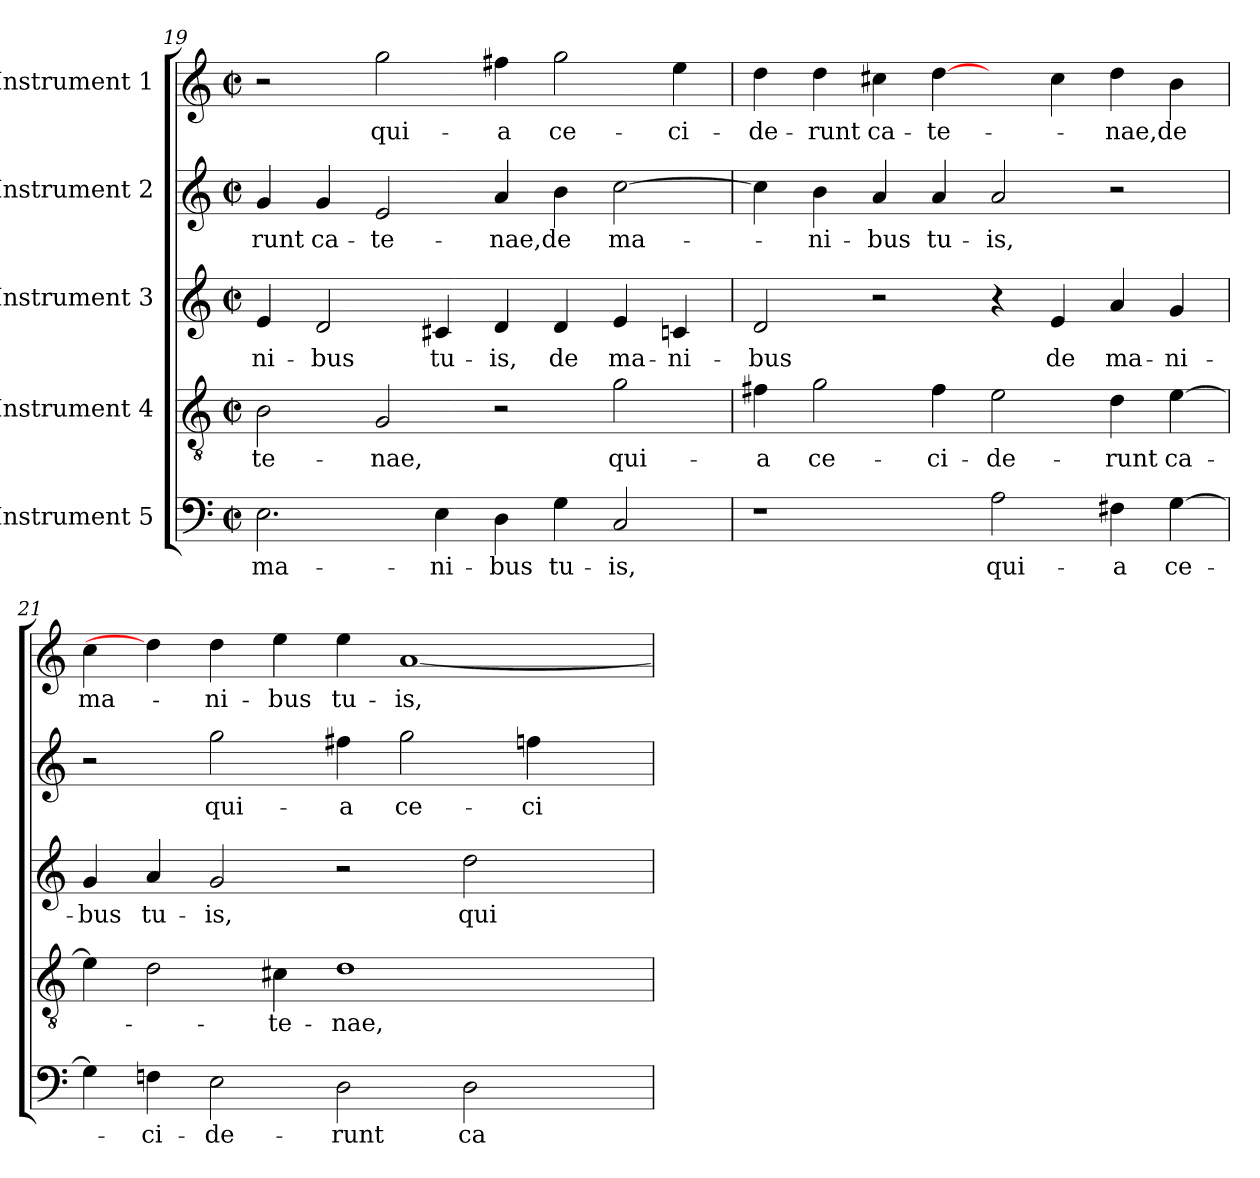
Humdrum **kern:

**kern	**text	**kern	**text	**kern	**text	**kern	**text	**kern	**text
*part5	*part5	*part4	*part4	*part3	*part3	*part2	*part2	*part1	*part1
*staff5	*staff5	*staff4	*staff4	*staff3	*staff3	*staff2	*staff2	*staff1	*staff1
*I"Instrument 5	*	*I"Instrument 4	*	*I"Instrument 3	*	*I"Instrument 2	*	*I"Instrument 1	*
*clefF4	*	*clefGv2	*	*clefG2	*	*clefG2	*	*clefG2	*
*M2/2	*	*M2/2	*	*M2/2	*	*M2/2	*	*M2/2	*
*met(c|)	*	*met(c|)	*	*met(c|)	*	*met(c|)	*	*met(c|)	*
=19	=19	=19	=19	=19	=19	=19	=19	=19	=19
!	!LO:LY:b:cj	!	!LO:LY:b:cj	!	!LO:LY:b	!	!LO:LY:b:cj	!	!
2.E\	ma-	2B\	-te-	4e/	-ni-	4g/	-runt	2r	.
!	!	!	!	!	!LO:LY:b:cj	!	!LO:LY:b	!	!
.	.	.	.	2d/	-bus	4g/	ca-	.	.
!	!	!	!LO:LY:b:cj	!	!	!	!LO:LY:b:rj	!	!LO:LY:b:cj
.	.	2G/	-nae,	.	.	2e/	-te-	2gg\	qui-
!	!LO:LY:b	!	!	!	!LO:LY:b:cj	!	!	!	!
4E\	-ni-	.	.	4c#X/	tu-	.	.	.	.
!	!LO:LY:b:cj	!	!	!	!LO:LY:b:cj	!	!LO:LY:b	!	!LO:LY:b:cj
4D\	-bus	2r	.	4d/	-is,	4a/	-nae,de	4ff#X\	-a
!	!LO:LY:b	!	!	!	!LO:LY:b:cj	!	!	!	!LO:LY:b:cj
4G\	tu-	.	.	4d/	de	4b\	.	2gg\	ce-
!	!LO:LY:b:rj	!	!LO:LY:b:cj	!	!LO:LY:b:cj	!	!LO:LY:b:cj	!	!
2C/	-is,	2g\	qui-	4e/	ma-	[>2cc\	ma-	.	.
!	!	!	!	!	!LO:LY:b:rj	!	!	!	!LO:LY:b:cj
.	.	.	.	4c/	-ni-	.	.	4ee\	-ci-
=20	=20	=20	=20	=20	=20	=20	=20	=20	=20
!	!	!	!LO:LY:b:cj	!	!LO:LY:b:cj	!	!	!	!LO:LY:b
1r	.	4f#X\	-a	2d/	-bus	4cc\]	.	4dd\	-de-
!	!	!	!LO:LY:b:cj	!	!	!	!LO:LY:b	!	!LO:LY:b:cj
.	.	2g\	ce-	.	.	4b\	-ni-	4dd\	-runt
!	!	!	!	!	!	!	!LO:LY:b:cj	!	!LO:LY:b:cj
.	.	.	.	2r	.	4a/	-bus	4cc#X\	ca-
!	!	!	!LO:LY:b	!	!	!	!LO:LY:b	!	!LO:LY:b:cj
.	.	4f#\	-ci-	.	.	4a/	tu-	[4dd\	-te-
!	!LO:LY:b:cj	!	!LO:LY:b:rj	!	!	!	!LO:LY:b:rj	!	!
2A\	qui-	2e\	-de-	4r	.	2a/	-is,	4ryy	.
!	!	!	!	!	!LO:LY:b:cj	!	!	!	!
.	.	.	.	4e/	de	.	.	4cc#\	.
!	!LO:LY:b:cj	!	!LO:LY:b:cj	!	!LO:LY:b	!	!	!	!LO:LY:b
4F#X\	-a	4d\	-runt	4a/	ma-	2r	.	4dd\	-nae,de
!	!LO:LY:b:cj	!	!LO:LY:b:cj	!	!LO:LY:b:cj	!	!	!	!
[<4G\	ce-	[<4e\	ca-	4g/	-ni-	.	.	4b\	.
!!LO:PB:g=z
=21	=21	=21	=21	=21	=21	=21	=21	=21	=21
!	!	!	!	!	!LO:LY:b:cj	!	!	!	!LO:LY:b:cj
4G\]	.	4e\]	.	4g/	-bus	2r	.	4cc\	ma-
!	!LO:LY:b:cj	!	!	!	!LO:LY:b:cj	!	!	!	!
4Fn\	-ci-	2d\	.	4a/	tu-	.	.	4dd\]	.
!	!LO:LY:b:cj	!	!	!	!LO:LY:b:cj	!	!LO:LY:b:cj	!	!LO:LY:b
2E\	-de-	.	.	2g/	-is,	2gg\	qui-	4dd\	-ni-
!	!	!	!LO:LY:b	!	!	!	!	!	!LO:LY:b:cj
.	.	4c#X\	-te-	.	.	.	.	4ee\	-bus
!	!LO:LY:b:cj	!	!LO:LY:b:cj	!	!	!	!LO:LY:b:cj	!	!LO:LY:b:cj
2D\	-runt	1d	-nae,	2r	.	4ff#X\	-a	4ee\	tu-
!	!	!	!	!	!	!	!LO:LY:b:cj	!	!LO:LY:b:cj
.	.	.	.	.	.	2gg\	ce-	[<1a	-is,
!	!LO:LY:b:cj	!	!	!	!LO:LY:b:cj	!	!	!	!
2D\	ca-	.	.	2dd\	qui-	.	.	.	.
!	!	!	!	!	!	!	!LO:LY:b:cj	!	!
.	.	.	.	.	.	4ffn\	-ci-	.	.
4ryy	.	4ryy	.	4ryy	.	4ryy	.	.	.
=	=	=	=	=	=	=	=	=	=
*-	*-	*-	*-	*-	*-	*-	*-	*-	*-
